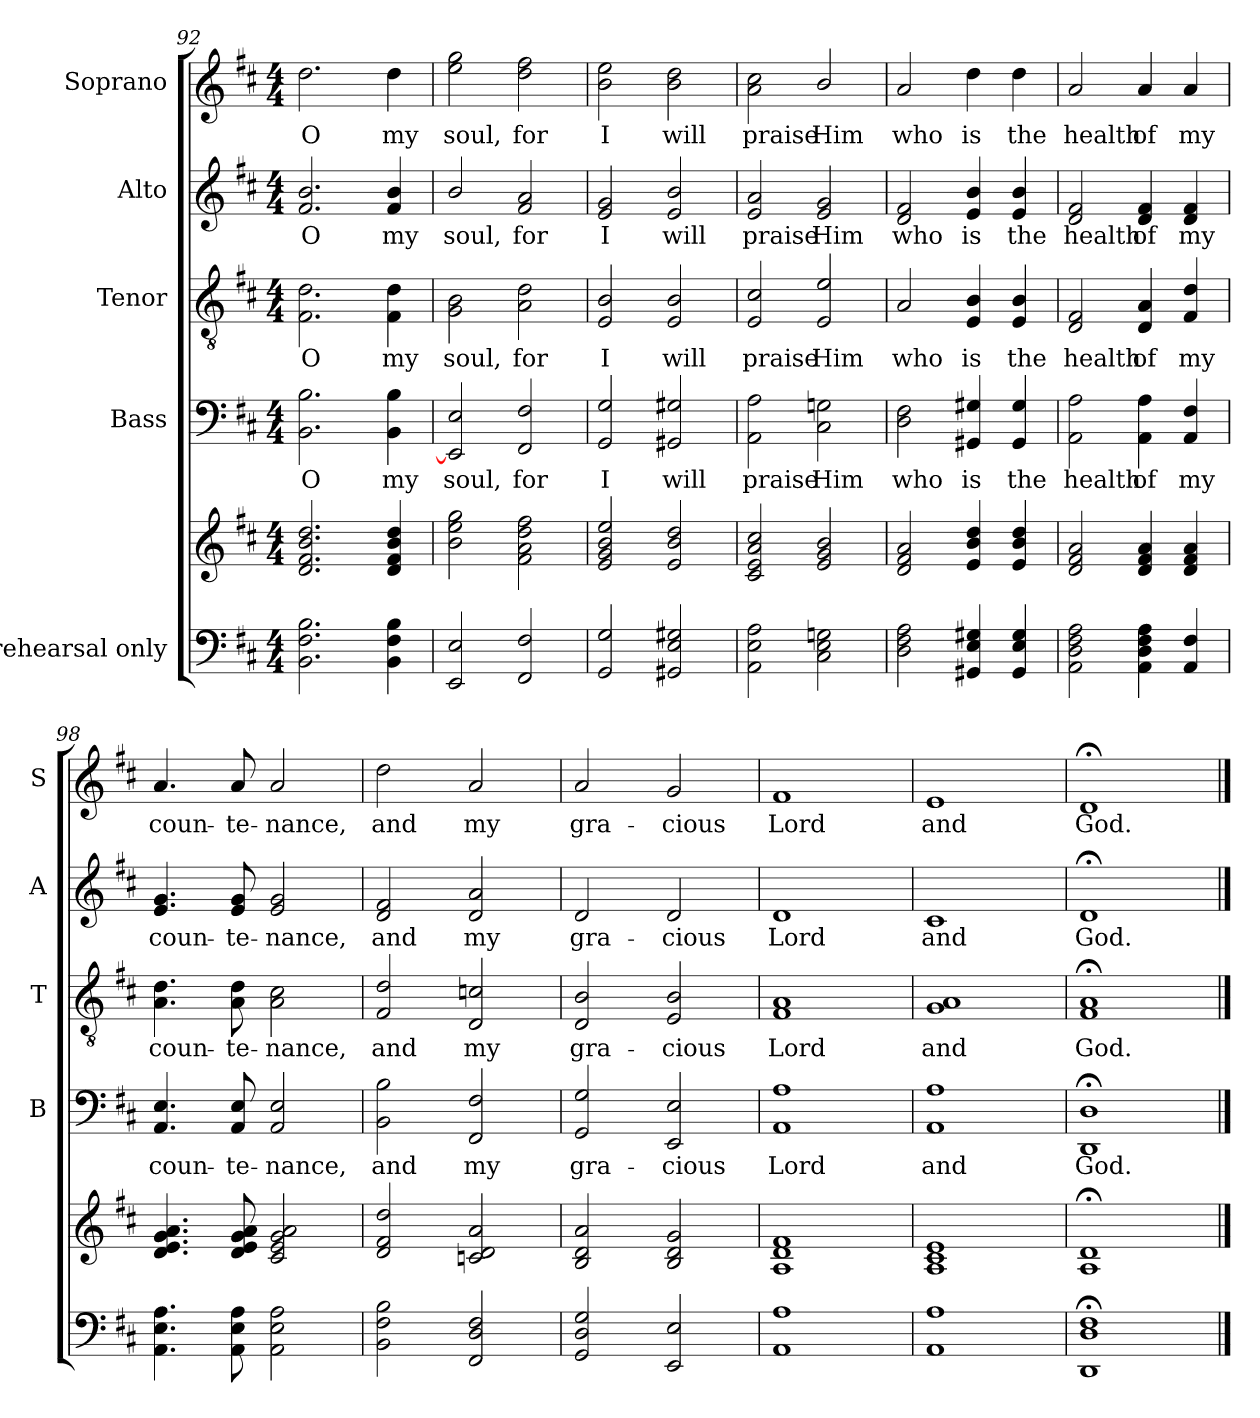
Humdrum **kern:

**kern	**kern	**kern	**text	**kern	**text	**kern	**text	**kern	**text
*part5	*part5	*part4	*part4	*part3	*part3	*part2	*part2	*part1	*part1
*staff6	*staff5	*staff4	*staff4	*staff3	*staff3	*staff2	*staff2	*staff1	*staff1
*I"rehearsal only	*	*I"Bass	*	*I"Tenor	*	*I"Alto	*	*I"Soprano	*
*	*	*I'B	*	*I'T	*	*I'A	*	*I'S	*
*clefF4	*clefG2	*clefF4	*	*clefGv2	*	*clefG2	*	*clefG2	*
*k[f#c#]	*k[f#c#]	*k[f#c#]	*	*k[f#c#]	*	*k[f#c#]	*	*k[f#c#]	*
*D:	*D:	*D:	*	*D:	*	*D:	*	*D:	*
*M4/4	*M4/4	*M4/4	*	*M4/4	*	*M4/4	*	*M4/4	*
=92	=92	=92	=92	=92	=92	=92	=92	=92	=92
!	!	!	!LO:LY:b	!	!LO:LY:b	!	!LO:LY:b	!	!LO:LY:b
*	*	*	*	*^	*	*	*	*	*
2.BB\ 2.F#\ 2.B\	2.d/ 2.f#/ 2.b/ 2.dd/	2.BB\ 2.B\	O	1ryy	2.F#\ 2.d\	O	2.f#/ 2.b/	O	2.dd\	O
!	!	!	!LO:LY:b	!	!	!LO:LY:b	!	!LO:LY:b	!	!LO:LY:b
4BB\ 4F#\ 4B\	4d/ 4f#/ 4b/ 4dd/	4BB\ 4B\	my	.	4F#\ 4d\	my	4f#/ 4b/	my	4dd\	my
=93	=93	=93	=93	=93	=93	=93	=93	=93	=93	=93
!	!	!	!LO:LY:b	!	!	!LO:LY:b	!	!LO:LY:b	!	!LO:LY:b
2EE/ 2E/	2b\ 2ee\ 2gg\	2EE/] 2E/	soul,	1ryy	2G\ 2B\	soul,	2b/	soul,	2ee\ 2gg\	soul,
!	!	!	!LO:LY:b	!	!	!LO:LY:b	!	!LO:LY:b	!	!LO:LY:b
2FF#/ 2F#/	2f#\ 2a\ 2dd\ 2ff#\	2FF#/ 2F#/	for	.	2A\ 2d\	for	2f#/ 2a/	for	2dd\ 2ff#\	for
!!LO:LB:g=z
=94	=94	=94	=94	=94	=94	=94	=94	=94	=94	=94
!	!	!	!LO:LY:b	!	!	!LO:LY:b	!	!LO:LY:b	!	!LO:LY:b
*	*	*	*	*v	*v	*	*	*	*	*
2GG/ 2G/	2e/ 2g/ 2b/ 2ee/	2GG/ 2G/	I	2E/ 2B/	I	2e/ 2g/	I	2b\ 2ee\	I
!	!	!	!LO:LY:b	!	!LO:LY:b	!	!LO:LY:b	!	!LO:LY:b
2GG#X/ 2E/ 2G#X/	2e/ 2b/ 2dd/	2GG#X/ 2G#X/	will	2E/ 2B/	will	2e/ 2b/	will	2b\ 2dd\	will
=95	=95	=95	=95	=95	=95	=95	=95	=95	=95
!	!	!	!LO:LY:b	!	!LO:LY:b	!	!LO:LY:b	!	!LO:LY:b
2AA\ 2E\ 2A\	2c#/ 2e/ 2a/ 2cc#/	2AA\ 2A\	praise	2E/ 2c#/	praise	2e/ 2a/	praise	2a\ 2cc#\	praise
!	!	!	!LO:LY:b	!	!LO:LY:b	!	!LO:LY:b	!	!LO:LY:b
2C#\ 2E\ 2Gn\	2e/ 2g/ 2b/	2C#\ 2Gn\	Him	2E/ 2e/	Him	2e/ 2g/	Him	2b/	Him
=96	=96	=96	=96	=96	=96	=96	=96	=96	=96
!	!	!	!LO:LY:b	!	!LO:LY:b	!	!LO:LY:b	!	!LO:LY:b
2D\ 2F#\ 2A\	2d/ 2f#/ 2a/	2D\ 2F#\	who	2A/	who	2d/ 2f#/	who	2a/	who
!	!	!	!LO:LY:b	!	!LO:LY:b	!	!LO:LY:b	!	!LO:LY:b
4GG#X/ 4E/ 4G#X/	4e/ 4b/ 4dd/	4GG#X/ 4G#X/	is	4E/ 4B/	is	4e/ 4b/	is	4dd\	is
!	!	!	!LO:LY:b	!	!LO:LY:b	!	!LO:LY:b	!	!LO:LY:b
4GG#/ 4E/ 4G#/	4e/ 4b/ 4dd/	4GG#/ 4G#/	the	4E/ 4B/	the	4e/ 4b/	the	4dd\	the
=97	=97	=97	=97	=97	=97	=97	=97	=97	=97
!	!	!	!LO:LY:b	!	!LO:LY:b	!	!LO:LY:b	!	!LO:LY:b
2AA\ 2D\ 2F#\ 2A\	2d/ 2f#/ 2a/	2AA\ 2A\	health	2D/ 2F#/	health	2d/ 2f#/	health	2a/	health
!	!	!	!LO:LY:b	!	!LO:LY:b	!	!LO:LY:b	!	!LO:LY:b
4AA\ 4D\ 4F#\ 4A\	4d/ 4f#/ 4a/	4AA\ 4A\	of	4D/ 4A/	of	4d/ 4f#/	of	4a/	of
!	!	!	!LO:LY:b	!	!LO:LY:b	!	!LO:LY:b	!	!LO:LY:b
4AA/ 4F#/	4d/ 4f#/ 4a/	4AA/ 4F#/	my	4F#/ 4d/	my	4d/ 4f#/	my	4a/	my
=98	=98	=98	=98	=98	=98	=98	=98	=98	=98
!	!	!	!LO:LY:b	!	!LO:LY:b	!	!LO:LY:b	!	!LO:LY:b
4.AA\ 4.E\ 4.A\	4.d/ 4.e/ 4.g/ 4.a/	4.AA/ 4.E/	coun-	4.A\ 4.d\	coun-	4.e/ 4.g/	coun-	4.a/	coun-
!	!	!	!LO:LY:b	!	!LO:LY:b	!	!LO:LY:b	!	!LO:LY:b
8AA\ 8E\ 8A\	8d/ 8e/ 8g/ 8a/	8AA/ 8E/	-te-	8A\ 8d\	-te-	8e/ 8g/	-te-	8a/	-te-
!	!	!	!LO:LY:b	!	!LO:LY:b	!	!LO:LY:b	!	!LO:LY:b
2AA\ 2E\ 2A\	2c#/ 2e/ 2g/ 2a/	2AA/ 2E/	-nance,	2A\ 2c#\	-nance,	2e/ 2g/	-nance,	2a/	-nance,
=99	=99	=99	=99	=99	=99	=99	=99	=99	=99
!	!	!	!LO:LY:b	!	!LO:LY:b	!	!LO:LY:b	!	!LO:LY:b
2BB\ 2F#\ 2B\	2d/ 2f#/ 2dd/	2BB\ 2B\	and	2F#/ 2d/	and	2d/ 2f#/	and	2dd\	and
!	!	!	!LO:LY:b	!	!LO:LY:b	!	!LO:LY:b	!	!LO:LY:b
2FF#/ 2D/ 2F#/	2cn/ 2d/ 2a/	2FF#/ 2F#/	my	2D/ 2cn/	my	2d/ 2a/	my	2a/	my
=100	=100	=100	=100	=100	=100	=100	=100	=100	=100
!	!	!	!LO:LY:b	!	!LO:LY:b	!	!LO:LY:b	!	!LO:LY:b
2GG/ 2D/ 2G/	2B/ 2d/ 2a/	2GG/ 2G/	gra-	2D/ 2B/	gra-	2d/	gra-	2a/	gra-
!	!	!	!LO:LY:b	!	!LO:LY:b	!	!LO:LY:b	!	!LO:LY:b
2EE/ 2E/	2B/ 2d/ 2g/	2EE/ 2E/	-cious	2E/ 2B/	-cious	2d/	-cious	2g/	-cious
=101	=101	=101	=101	=101	=101	=101	=101	=101	=101
!	!	!	!LO:LY:b	!	!LO:LY:b	!	!LO:LY:b	!	!LO:LY:b
1AA 1A	1A 1d 1f#	1AA 1A	Lord	1F# 1A	Lord	1d	Lord	1f#	Lord
=102	=102	=102	=102	=102	=102	=102	=102	=102	=102
!	!	!	!LO:LY:b	!	!LO:LY:b	!	!LO:LY:b	!	!LO:LY:b
1AA 1A	1A 1c# 1e	1AA 1A	and	1G 1A	and	1c#	and	1e	and
=103	=103	=103	=103	=103	=103	=103	=103	=103	=103
!	!	!	!LO:LY:b	!	!LO:LY:b	!	!LO:LY:b	!	!LO:LY:b
1DD; 1D; 1F#;	1A;< 1d;<	1DD;< 1D;<	God.	1F#;< 1A;<	God.	1d;<	God.	1d;<	God.
==	==	==	==	==	==	==	==	==	==
*-	*-	*-	*-	*-	*-	*-	*-	*-	*-
